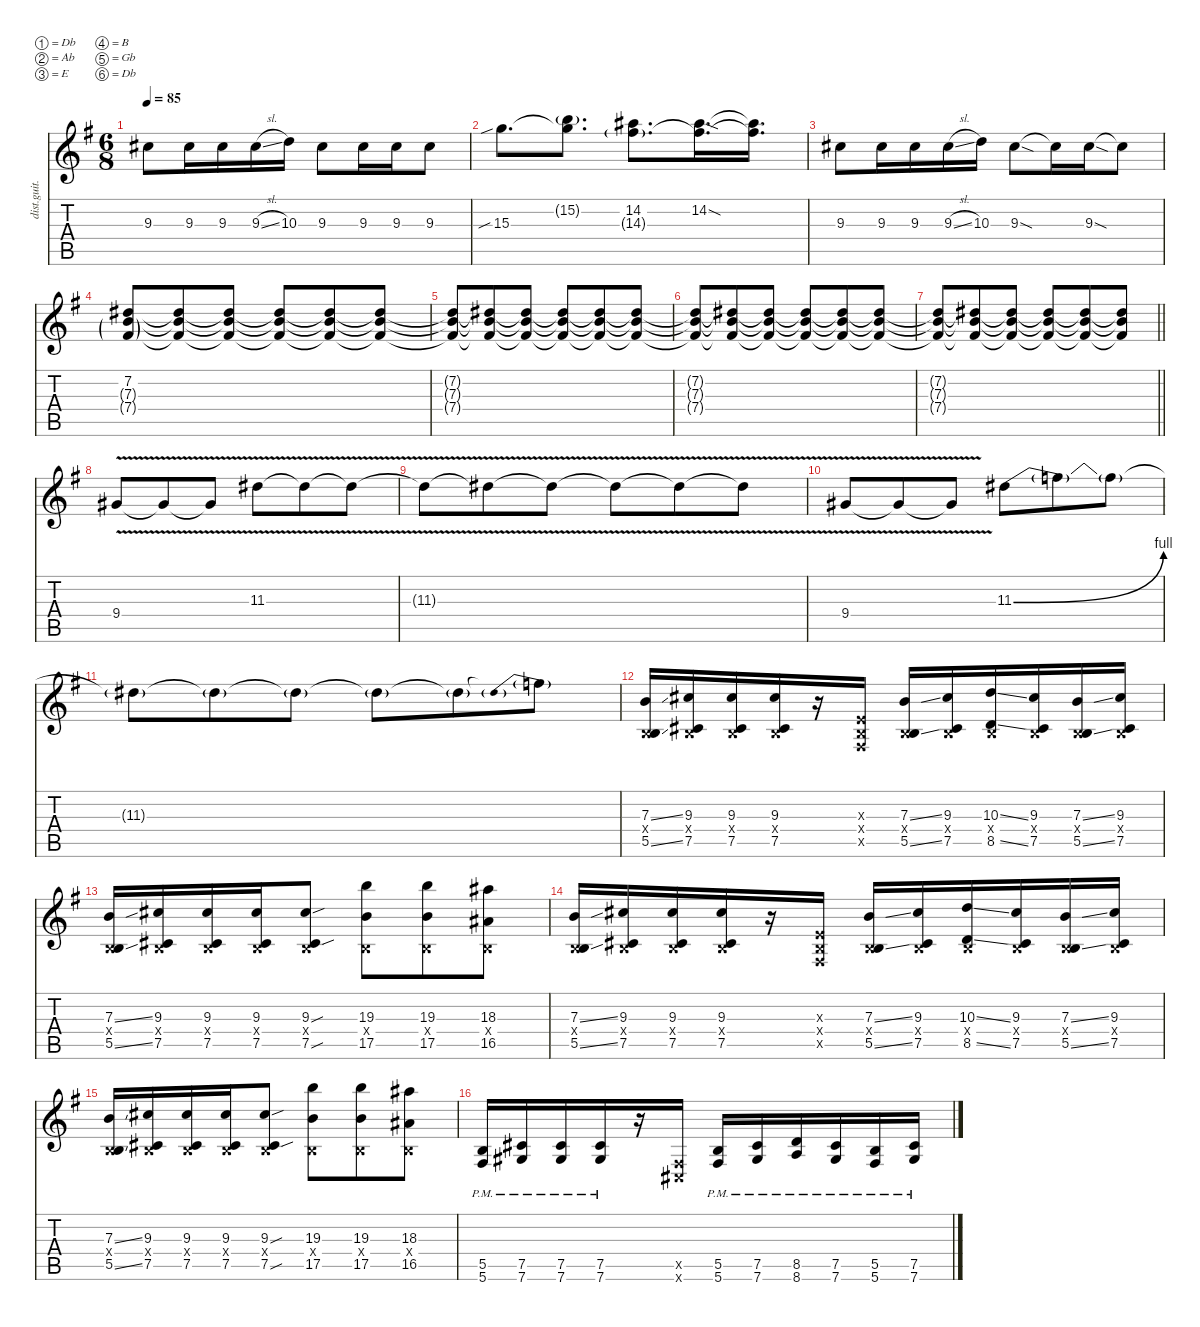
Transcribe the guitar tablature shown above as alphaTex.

\defaultSystemsLayout 4
\hideDynamics
\bracketExtendMode nobrackets
\otherSystemsTrackNameOrientation horizontal
\track ("Billy Howerdel" "dist.guit.") {instrument distortionguitar}
\staff {score tabs}
\tuning (Db4 Ab3 E3 B2 Gb2 Db2)
\ts (6 8)
\tempo 85
\clef g2
\ks eminor
9.3{acc #}.8{dy f beam Down} 9.3{acc #}.16{beam Down} 9.3{acc #}.16{beam Down} 9.3{sl acc #}.16{beam Down} 10.3{acc forcenatural}.16{beam Down} 9.3{acc #}.8{beam Down} 9.3{acc #}.16{beam Down} 9.3{acc #}.16{beam Down} 9.3{acc #}.8{beam Down} |
15.3{sib acc forcenatural}.8{d beam Down} (15.2{g acc forcenatural} 15.3{t acc forcenatural}).8{d beam Down} (14.2{acc #} 14.3{g acc #}).8{d beam Down} (14.2{sod acc #} 14.3{t acc #}).16{d beam Down} (14.2{t acc #} 14.3{t acc #}).16{d beam Down} |
9.3{acc #}.8{beam Down} 9.3{acc #}.16{beam Down} 9.3{acc #}.16{beam Down} 9.3{sl acc #}.16{beam Down} 10.3{acc forcenatural}.16{beam Down} 9.3{sod acc #}.8{beam Down} 9.3{t acc #}.16{beam Down} 9.3{sod acc #}.16{beam Down} 9.3{t acc #}.8{beam Down} |
(7.2{acc #} 7.3{g acc forcenatural} 7.4{g acc #}).8{beam Up} (7.2{t acc #} 7.3{t acc forcenatural} 7.4{t acc #}).8{beam Up} (7.2{t acc #} 7.3{t acc forcenatural} 7.4{t acc #}).8{beam Up} (7.2{t acc #} 7.3{t acc forcenatural} 7.4{t acc #}).8{beam Up} (7.2{t acc #} 7.3{t acc forcenatural} 7.4{t acc #}).8{beam Up} (7.2{t acc #} 7.3{t acc forcenatural} 7.4{t acc #}).8{beam Up} |
(7.2{t acc #} 7.3{t acc forcenatural} 7.4{t acc #}).8{beam Up} (7.2{t acc #} 7.3{t acc forcenatural} 7.4{t acc #}).8{beam Up} (7.2{t acc #} 7.3{t acc forcenatural} 7.4{t acc #}).8{beam Up} (7.2{t acc #} 7.3{t acc forcenatural} 7.4{t acc #}).8{beam Up} (7.2{t acc #} 7.3{t acc forcenatural} 7.4{t acc #}).8{beam Up} (7.2{t acc #} 7.3{t acc forcenatural} 7.4{t acc #}).8{beam Up} |
(7.2{t acc #} 7.3{t acc forcenatural} 7.4{t acc #}).8{beam Up} (7.2{t acc #} 7.3{t acc forcenatural} 7.4{t acc #}).8{beam Up} (7.2{t acc #} 7.3{t acc forcenatural} 7.4{t acc #}).8{beam Up} (7.2{t acc #} 7.3{t acc forcenatural} 7.4{t acc #}).8{beam Up} (7.2{t acc #} 7.3{t acc forcenatural} 7.4{t acc #}).8{beam Up} (7.2{t acc #} 7.3{t acc forcenatural} 7.4{t acc #}).8{beam Up} |
\barLineRight lightlight
(7.2{t acc #} 7.3{t acc forcenatural} 7.4{t acc #}).8{beam Up} (7.2{t acc #} 7.3{t acc forcenatural} 7.4{t acc #}).8{beam Up} (7.2{t acc #} 7.3{t acc forcenatural} 7.4{t acc #}).8{beam Up} (7.2{t acc #} 7.3{t acc forcenatural} 7.4{t acc #}).8{beam Up} (7.2{t acc #} 7.3{t acc forcenatural} 7.4{t acc #}).8{beam Up} (7.2{t acc #} 7.3{t acc forcenatural} 7.4{t acc #}).8{beam Up} |
9.4{v acc #}.8{beam Up} 9.4{v t acc #}.8{beam Up} 9.4{v t acc #}.8{beam Up} 11.3{v acc #}.8{beam Down} 11.3{v t acc #}.8{beam Down} 11.3{v t acc #}.8{beam Down} |
11.3{v t acc #}.8{beam Down} 11.3{v t acc #}.8{beam Down} 11.3{v t acc #}.8{beam Down} 11.3{v t acc #}.8{beam Down} 11.3{v t acc #}.8{beam Down} 11.3{v t acc #}.8{beam Down} |
9.4{v acc #}.8{beam Up} 9.4{v t acc #}.8{beam Up} 9.4{v t acc #}.8{beam Up} 11.3{be (bend 0 0 60 4) acc #}.8{beam Down} 11.3{t}.8{beam Down} 11.3{t}.8{beam Down} |
11.3{t acc #}.8{beam Down} 11.3{t acc #}.8{beam Down} 11.3{t acc #}.8{beam Down} 11.3{t acc #}.8{beam Down} 11.3{t acc #}.8{beam Down} 11.3{be (prebend 0 4 60 4) t}.8{beam Down} |
(7.3{ss acc forcenatural} 0.4{x acc forcenatural} 5.5{ss acc forcenatural}).16{beam Up} (9.3{acc #} 0.4{x acc forcenatural} 7.5{acc #}).16{beam Up} (9.3{acc #} 0.4{x acc forcenatural} 7.5{acc #}).16{beam Up} (9.3{acc #} 0.4{x acc forcenatural} 7.5{acc #}).16{beam Up} r.16{beam Up} (0.3{x acc forcenatural} 0.4{x acc forcenatural} 0.5{x acc #}).16{beam Up} (7.3{ss acc forcenatural} 0.4{x acc forcenatural} 5.5{ss acc forcenatural}).16{beam Up} (9.3{acc #} 0.4{x acc forcenatural} 7.5{acc #}).16{beam Up} (10.3{ss acc forcenatural} 0.4{x acc forcenatural} 8.5{ss acc forcenatural}).16{beam Up} (9.3{acc #} 0.4{x acc forcenatural} 7.5{acc #}).16{beam Up} (7.3{ss acc forcenatural} 0.4{x acc forcenatural} 5.5{ss acc forcenatural}).16{beam Up} (9.3{acc #} 0.4{x acc forcenatural} 7.5{acc #}).16{beam Up} |
(7.3{ss acc forcenatural} 0.4{x acc forcenatural} 5.5{ss acc forcenatural}).16{beam Up} (9.3{acc #} 0.4{x acc forcenatural} 7.5{acc #}).16{beam Up} (9.3{acc #} 0.4{x acc forcenatural} 7.5{acc #}).16{beam Up} (9.3{acc #} 0.4{x acc forcenatural} 7.5{acc #}).16{beam Up} (9.3{sou acc #} 0.4{x acc forcenatural} 7.5{sou acc #}).8{beam Up} (19.3{acc forcenatural} 0.4{x acc forcenatural} 17.5{acc forcenatural}).8{beam Down} (19.3{acc forcenatural} 0.4{x acc forcenatural} 17.5{acc forcenatural}).8{beam Down} (18.3{acc #} 0.4{x acc forcenatural} 16.5{acc #}).8{beam Down} |
(7.3{ss acc forcenatural} 0.4{x acc forcenatural} 5.5{ss acc forcenatural}).16{beam Up} (9.3{acc #} 0.4{x acc forcenatural} 7.5{acc #}).16{beam Up} (9.3{acc #} 0.4{x acc forcenatural} 7.5{acc #}).16{beam Up} (9.3{acc #} 0.4{x acc forcenatural} 7.5{acc #}).16{beam Up} r.16{beam Up} (0.3{x acc forcenatural} 0.4{x acc forcenatural} 0.5{x acc #}).16{beam Up} (7.3{ss acc forcenatural} 0.4{x acc forcenatural} 5.5{ss acc forcenatural}).16{beam Up} (9.3{acc #} 0.4{x acc forcenatural} 7.5{acc #}).16{beam Up} (10.3{ss acc forcenatural} 0.4{x acc forcenatural} 8.5{ss acc forcenatural}).16{beam Up} (9.3{acc #} 0.4{x acc forcenatural} 7.5{acc #}).16{beam Up} (7.3{ss acc forcenatural} 0.4{x acc forcenatural} 5.5{ss acc forcenatural}).16{beam Up} (9.3{acc #} 0.4{x acc forcenatural} 7.5{acc #}).16{beam Up} |
(7.3{ss acc forcenatural} 0.4{x acc forcenatural} 5.5{ss acc forcenatural}).16{beam Up} (9.3{acc #} 0.4{x acc forcenatural} 7.5{acc #}).16{beam Up} (9.3{acc #} 0.4{x acc forcenatural} 7.5{acc #}).16{beam Up} (9.3{acc #} 0.4{x acc forcenatural} 7.5{acc #}).16{beam Up} (9.3{sou acc #} 0.4{x acc forcenatural} 7.5{sou acc #}).8{beam Up} (19.3{acc forcenatural} 0.4{x acc forcenatural} 17.5{acc forcenatural}).8{beam Down} (19.3{acc forcenatural} 0.4{x acc forcenatural} 17.5{acc forcenatural}).8{beam Down} (18.3{acc #} 0.4{x acc forcenatural} 16.5{acc #}).8{beam Down} |
(5.5{pm acc forcenatural} 5.6{pm acc #}).16{beam Up} (7.5{pm acc #} 7.6{pm acc #}).16{beam Up} (7.5{pm acc #} 7.6{pm acc #}).16{beam Up} (7.5{pm acc #} 7.6{pm acc #}).16{beam Up} r.16{beam Up} (0.5{x acc #} 0.6{x acc #}).16{beam Up} (5.5{pm acc forcenatural} 5.6{pm acc #}).16{beam Up} (7.5{pm acc #} 7.6{pm acc #}).16{beam Up} (8.5{pm acc forcenatural} 8.6{pm acc forcenatural}).16{beam Up} (7.5{pm acc #} 7.6{pm acc #}).16{beam Up} (5.5{pm acc forcenatural} 5.6{pm acc #}).16{beam Up} (7.5{pm acc #} 7.6{pm acc #}).16{beam Up}
